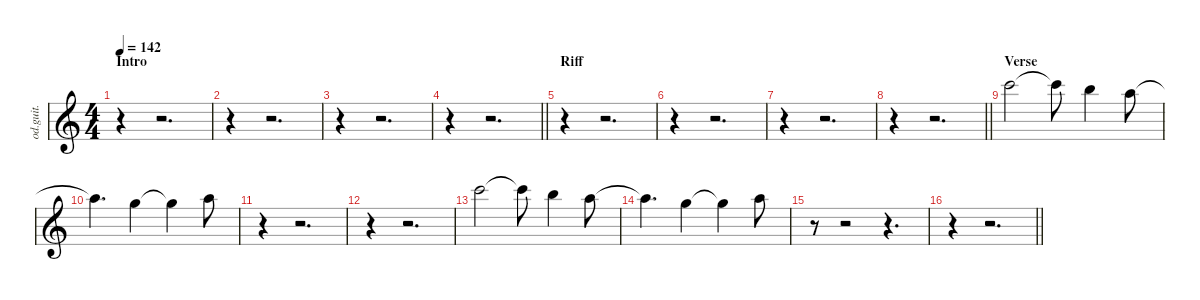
\defaultSystemsLayout 4
\hideDynamics
\bracketExtendMode nobrackets
\otherSystemsTrackNameOrientation horizontal
\track ("Vocals" "od.guit.") {mute instrument overdrivenguitar}
\staff {score}
\tuning (E4 B3 G3 D3 A2 E2)
\ts (4 4)
\beaming (8 2 2 2 2)
\section ("" "Intro")
\tempo 142
\clef g2
\ks c
r.4{dy f instrument overdrivenguitar beam Down} r.2{d beam Down} |
r.4{beam Down} r.2{d beam Down} |
r.4{beam Down} r.2{d beam Down} |
\barLineRight lightlight
r.4{beam Down} r.2{d beam Down} |
\section ("" "Riff")
r.4{beam Down} r.2{d beam Down} |
r.4{beam Down} r.2{d beam Down} |
r.4{beam Down} r.2{d beam Down} |
\barLineRight lightlight
r.4{beam Down} r.2{d beam Down} |
\section ("" "Verse")
8.1.2{beam Down} 8.1{t}.8{beam Down} 7.1.4{beam Down} 5.1.8{beam Down} |
5.1{t}.4{d beam Down} 3.1.4{beam Down} 3.1{t}.4{beam Down} 5.1.8{beam Down} |
r.4{beam Down} r.2{d beam Down} |
r.4{beam Down} r.2{d beam Down} |
8.1.2{beam Down} 8.1{t}.8{beam Down} 7.1.4{beam Down} 5.1.8{beam Down} |
5.1{t}.4{d beam Down} 3.1.4{beam Down} 3.1{t}.4{beam Down} 5.1.8{beam Down} |
r.8{beam Down} r.2{beam Down} r.4{d beam Down} |
\barLineRight lightlight
r.4{beam Down} r.2{d beam Down}
